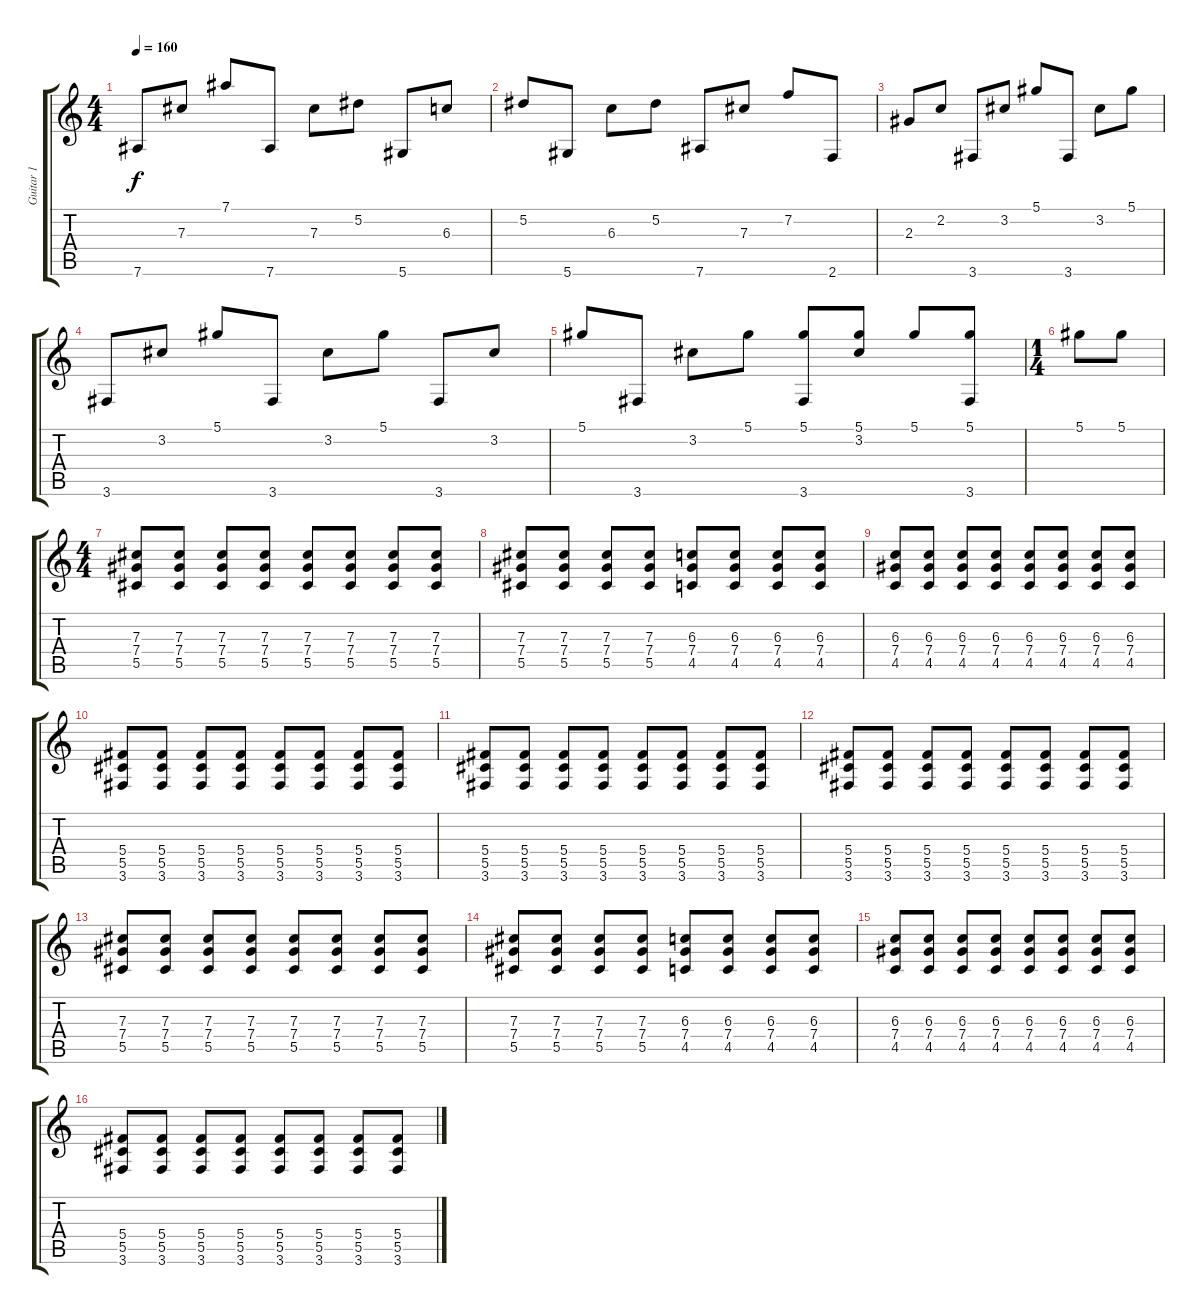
\track ("Guitar 1" "Guitar 1") {instrument distortionguitar}
\staff {score tabs}
\tuning (Eb4 Bb3 Gb3 Db3 Ab2 Eb2) {hide}
\ts (4 4)
\tempo 160
\clef g2
\ks c
7.6.8{dy f} 7.3.8 7.1.8 7.6.8 7.3.8 5.2.8 5.6.8 6.3.8 |
5.2.8 5.6.8 6.3.8 5.2.8 7.6.8 7.3.8 7.2.8 2.6.8 |
2.3.8 2.2.8 3.6.8 3.2.8 5.1.8 3.6.8 3.2.8 5.1.8 |
3.6.8 3.2.8 5.1.8 3.6.8 3.2.8 5.1.8 3.6.8 3.2.8 |
5.1.8 3.6.8 3.2.8 5.1.8 (5.1 3.6).8 (5.1 3.2).8 5.1.8 (5.1 3.6).8 |
\ts (1 4)
5.1.8 5.1.8 |
\ts (4 4)
(7.3 7.4 5.5).8 (7.3 7.4 5.5).8 (7.3 7.4 5.5).8 (7.3 7.4 5.5).8 (7.3 7.4 5.5).8 (7.3 7.4 5.5).8 (7.3 7.4 5.5).8 (7.3 7.4 5.5).8 |
(7.3 7.4 5.5).8 (7.3 7.4 5.5).8 (7.3 7.4 5.5).8 (7.3 7.4 5.5).8 (6.3 7.4 4.5).8 (6.3 7.4 4.5).8 (6.3 7.4 4.5).8 (6.3 7.4 4.5).8 |
(6.3 7.4 4.5).8 (6.3 7.4 4.5).8 (6.3 7.4 4.5).8 (6.3 7.4 4.5).8 (6.3 7.4 4.5).8 (6.3 7.4 4.5).8 (6.3 7.4 4.5).8 (6.3 7.4 4.5).8 |
(5.4 5.5 3.6).8 (5.4 5.5 3.6).8 (5.4 5.5 3.6).8 (5.4 5.5 3.6).8 (5.4 5.5 3.6).8 (5.4 5.5 3.6).8 (5.4 5.5 3.6).8 (5.4 5.5 3.6).8 |
(5.4 5.5 3.6).8 (5.4 5.5 3.6).8 (5.4 5.5 3.6).8 (5.4 5.5 3.6).8 (5.4 5.5 3.6).8 (5.4 5.5 3.6).8 (5.4 5.5 3.6).8 (5.4 5.5 3.6).8 |
(5.4 5.5 3.6).8 (5.4 5.5 3.6).8 (5.4 5.5 3.6).8 (5.4 5.5 3.6).8 (5.4 5.5 3.6).8 (5.4 5.5 3.6).8 (5.4 5.5 3.6).8 (5.4 5.5 3.6).8 |
(7.3 7.4 5.5).8 (7.3 7.4 5.5).8 (7.3 7.4 5.5).8 (7.3 7.4 5.5).8 (7.3 7.4 5.5).8 (7.3 7.4 5.5).8 (7.3 7.4 5.5).8 (7.3 7.4 5.5).8 |
(7.3 7.4 5.5).8 (7.3 7.4 5.5).8 (7.3 7.4 5.5).8 (7.3 7.4 5.5).8 (6.3 7.4 4.5).8 (6.3 7.4 4.5).8 (6.3 7.4 4.5).8 (6.3 7.4 4.5).8 |
(6.3 7.4 4.5).8 (6.3 7.4 4.5).8 (6.3 7.4 4.5).8 (6.3 7.4 4.5).8 (6.3 7.4 4.5).8 (6.3 7.4 4.5).8 (6.3 7.4 4.5).8 (6.3 7.4 4.5).8 |
(5.4 5.5 3.6).8 (5.4 5.5 3.6).8 (5.4 5.5 3.6).8 (5.4 5.5 3.6).8 (5.4 5.5 3.6).8 (5.4 5.5 3.6).8 (5.4 5.5 3.6).8 (5.4 5.5 3.6).8
